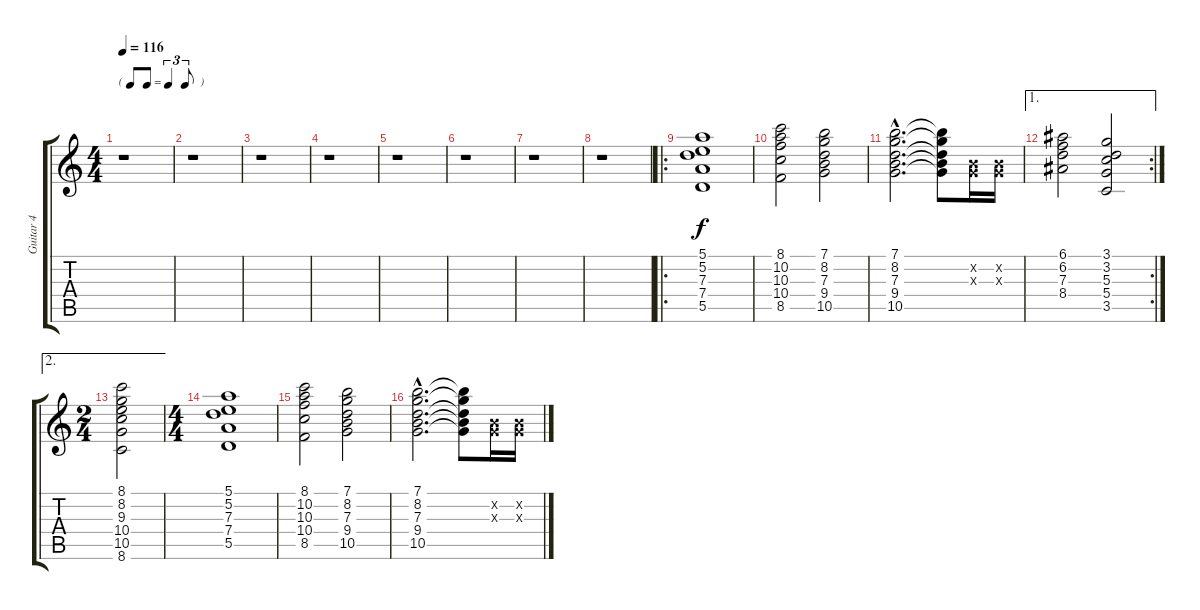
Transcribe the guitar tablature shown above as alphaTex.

\track ("Guitar 4" "Guitar 4") {instrument electricguitarclean}
\staff {score tabs}
\tuning (E4 B3 G3 D3 A2 E2) {hide}
\ts (4 4)
\tf triplet8th
\tempo 116
\clef g2
\ks c
r.1{dy f} |
r.1 |
r.1 |
r.1 |
r.1 |
r.1 |
r.1 |
r.1 |
\ro
(5.1 5.2 7.3 7.4 5.5).1 |
(8.1 10.2 10.3 10.4 8.5).2 (7.1 8.2 7.3 9.4 10.5).2 |
(7.1{hac} 8.2{hac} 7.3{hac} 9.4{hac} 10.5{hac}).2{d} (7.1{t} 8.2{t} 7.3{t} 9.4{t} 10.5{t}).8 (0.2{x} 0.3{x}).16 (0.2{x} 0.3{x}).16 |
\ae 1
\rc 2
(6.1 6.2 7.3 8.4).2 (3.1 3.2 5.3 5.4 3.5).2 |
\ae 2
\ts (2 4)
(8.1 8.2 9.3 10.4 10.5 8.6).2 |
\ts (4 4)
(5.1 5.2 7.3 7.4 5.5).1 |
(8.1 10.2 10.3 10.4 8.5).2 (7.1 8.2 7.3 9.4 10.5).2 |
(7.1{hac} 8.2{hac} 7.3{hac} 9.4{hac} 10.5{hac}).2{d} (7.1{t} 8.2{t} 7.3{t} 9.4{t} 10.5{t}).8 (0.2{x} 0.3{x}).16 (0.2{x} 0.3{x}).16
